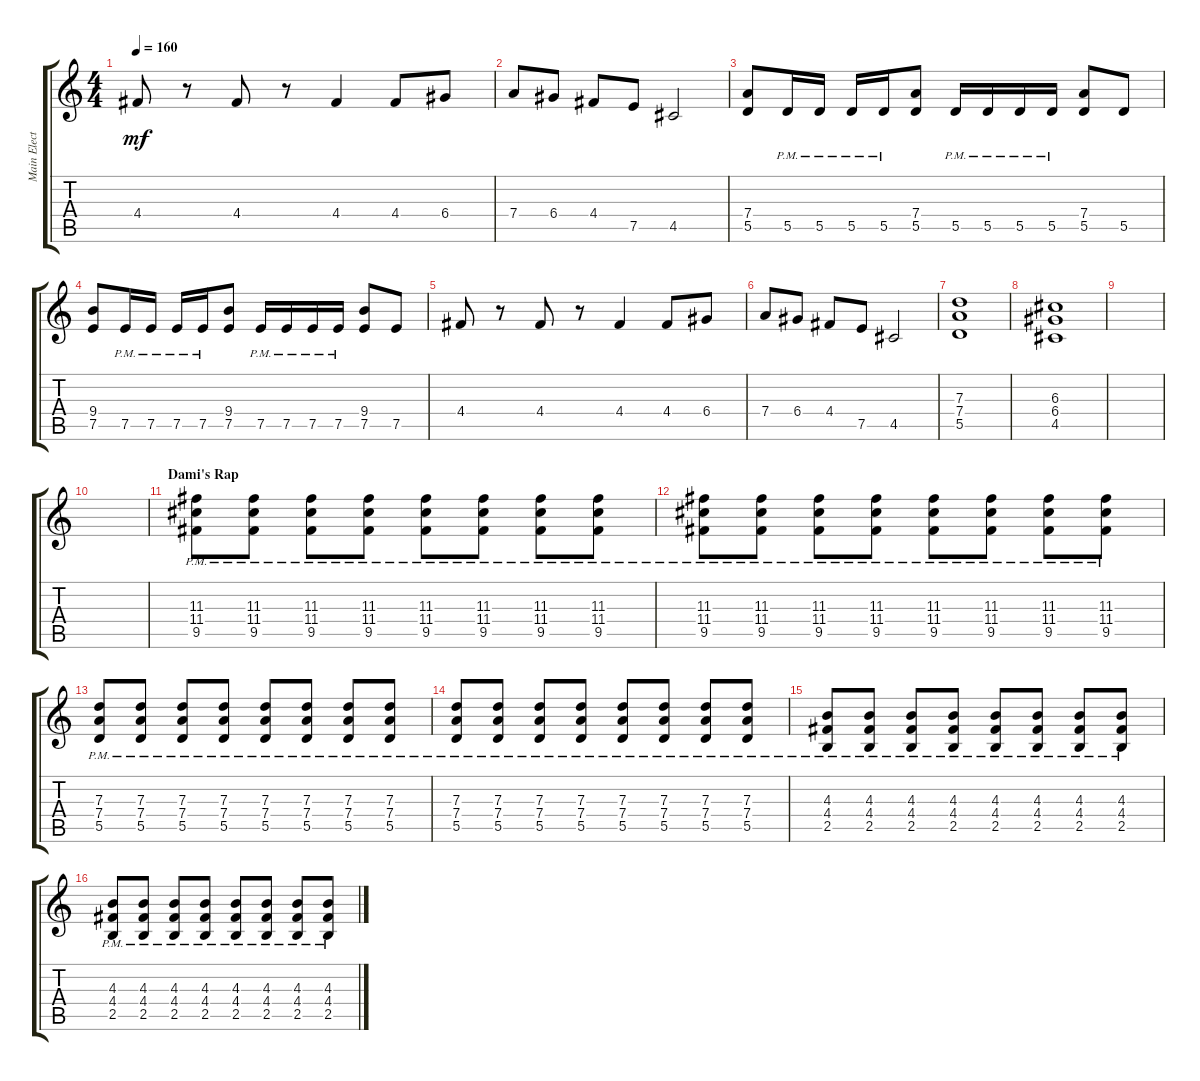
\track ("Main Electric Guitar" "Main Elect") {instrument distortionguitar}
\staff {score tabs}
\tuning (E4 B3 G3 D3 A2 E2) {hide}
\ts (4 4)
\tempo 160
\clef g2
\ks c
4.4.8{dy mf} r.8 4.4.8 r.8 4.4.4 4.4.8 6.4.8 |
7.4.8 6.4.8 4.4.8 7.5.8 4.5.2 |
(7.4 5.5).8 5.5{pm}.16 5.5{pm}.16 5.5{pm}.16 5.5{pm}.16 (7.4 5.5).8 5.5{pm}.16 5.5{pm}.16 5.5{pm}.16 5.5{pm}.16 (7.4 5.5).8 5.5.8 |
(9.4 7.5).8 7.5{pm}.16 7.5{pm}.16 7.5{pm}.16 7.5{pm}.16 (9.4 7.5).8 7.5{pm}.16 7.5{pm}.16 7.5{pm}.16 7.5{pm}.16 (9.4 7.5).8 7.5.8 |
4.4.8 r.8 4.4.8 r.8 4.4.4 4.4.8 6.4.8 |
7.4.8 6.4.8 4.4.8 7.5.8 4.5.2 |
(7.3 7.4 5.5).1 |
(6.3 6.4 4.5).1 |
\section ("" "")
|
|
\section ("" "Dami's Rap")
(11.3{pm} 11.4{pm} 9.5{pm}).8 (11.3{pm} 11.4{pm} 9.5{pm}).8 (11.3{pm} 11.4{pm} 9.5{pm}).8 (11.3{pm} 11.4{pm} 9.5{pm}).8 (11.3{pm} 11.4{pm} 9.5{pm}).8 (11.3{pm} 11.4{pm} 9.5{pm}).8 (11.3{pm} 11.4{pm} 9.5{pm}).8 (11.3{pm} 11.4{pm} 9.5{pm}).8 |
(11.3{pm} 11.4{pm} 9.5{pm}).8 (11.3{pm} 11.4{pm} 9.5{pm}).8 (11.3{pm} 11.4{pm} 9.5{pm}).8 (11.3{pm} 11.4{pm} 9.5{pm}).8 (11.3{pm} 11.4{pm} 9.5{pm}).8 (11.3{pm} 11.4{pm} 9.5{pm}).8 (11.3{pm} 11.4{pm} 9.5{pm}).8 (11.3{pm} 11.4{pm} 9.5{pm}).8 |
(7.3{pm} 7.4{pm} 5.5{pm}).8 (7.3{pm} 7.4{pm} 5.5{pm}).8 (7.3{pm} 7.4{pm} 5.5{pm}).8 (7.3{pm} 7.4{pm} 5.5{pm}).8 (7.3{pm} 7.4{pm} 5.5{pm}).8 (7.3{pm} 7.4{pm} 5.5{pm}).8 (7.3{pm} 7.4{pm} 5.5{pm}).8 (7.3{pm} 7.4{pm} 5.5{pm}).8 |
(7.3{pm} 7.4{pm} 5.5{pm}).8 (7.3{pm} 7.4{pm} 5.5{pm}).8 (7.3{pm} 7.4{pm} 5.5{pm}).8 (7.3{pm} 7.4{pm} 5.5{pm}).8 (7.3{pm} 7.4{pm} 5.5{pm}).8 (7.3{pm} 7.4{pm} 5.5{pm}).8 (7.3{pm} 7.4{pm} 5.5{pm}).8 (7.3{pm} 7.4{pm} 5.5{pm}).8 |
(4.3{pm} 4.4{pm} 2.5{pm}).8 (4.3{pm} 4.4{pm} 2.5{pm}).8 (4.3{pm} 4.4{pm} 2.5{pm}).8 (4.3{pm} 4.4{pm} 2.5{pm}).8 (4.3{pm} 4.4{pm} 2.5{pm}).8 (4.3{pm} 4.4{pm} 2.5{pm}).8 (4.3{pm} 4.4{pm} 2.5{pm}).8 (4.3{pm} 4.4{pm} 2.5{pm}).8 |
(4.3{pm} 4.4{pm} 2.5{pm}).8 (4.3{pm} 4.4{pm} 2.5{pm}).8 (4.3{pm} 4.4{pm} 2.5{pm}).8 (4.3{pm} 4.4{pm} 2.5{pm}).8 (4.3{pm} 4.4{pm} 2.5{pm}).8 (4.3{pm} 4.4{pm} 2.5{pm}).8 (4.3{pm} 4.4{pm} 2.5{pm}).8 (4.3{pm} 4.4{pm} 2.5{pm}).8
